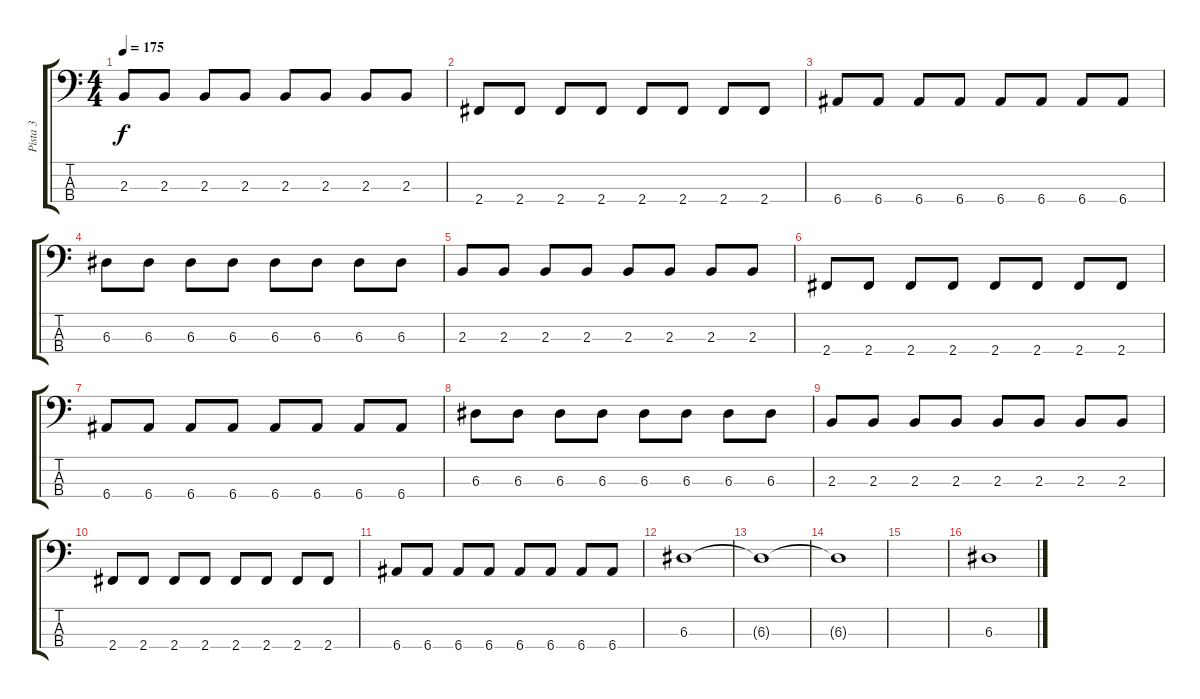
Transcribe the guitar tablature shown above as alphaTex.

\track ("Pista 3" "Pista 3") {instrument electricbassfinger}
\staff {score tabs}
\tuning (G2 D2 A1 E1) {hide}
\ts (4 4)
\tempo 175
\clef f4
\ks c
2.3.8{dy f} 2.3.8 2.3.8 2.3.8 2.3.8 2.3.8 2.3.8 2.3.8 |
2.4.8 2.4.8 2.4.8 2.4.8 2.4.8 2.4.8 2.4.8 2.4.8 |
6.4.8 6.4.8 6.4.8 6.4.8 6.4.8 6.4.8 6.4.8 6.4.8 |
6.3.8 6.3.8 6.3.8 6.3.8 6.3.8 6.3.8 6.3.8 6.3.8 |
2.3.8 2.3.8 2.3.8 2.3.8 2.3.8 2.3.8 2.3.8 2.3.8 |
2.4.8 2.4.8 2.4.8 2.4.8 2.4.8 2.4.8 2.4.8 2.4.8 |
6.4.8 6.4.8 6.4.8 6.4.8 6.4.8 6.4.8 6.4.8 6.4.8 |
6.3.8 6.3.8 6.3.8 6.3.8 6.3.8 6.3.8 6.3.8 6.3.8 |
2.3.8 2.3.8 2.3.8 2.3.8 2.3.8 2.3.8 2.3.8 2.3.8 |
2.4.8 2.4.8 2.4.8 2.4.8 2.4.8 2.4.8 2.4.8 2.4.8 |
6.4.8 6.4.8 6.4.8 6.4.8 6.4.8 6.4.8 6.4.8 6.4.8 |
6.3.1 |
6.3{t}.1 |
6.3{t}.1 |
|
6.3.1
